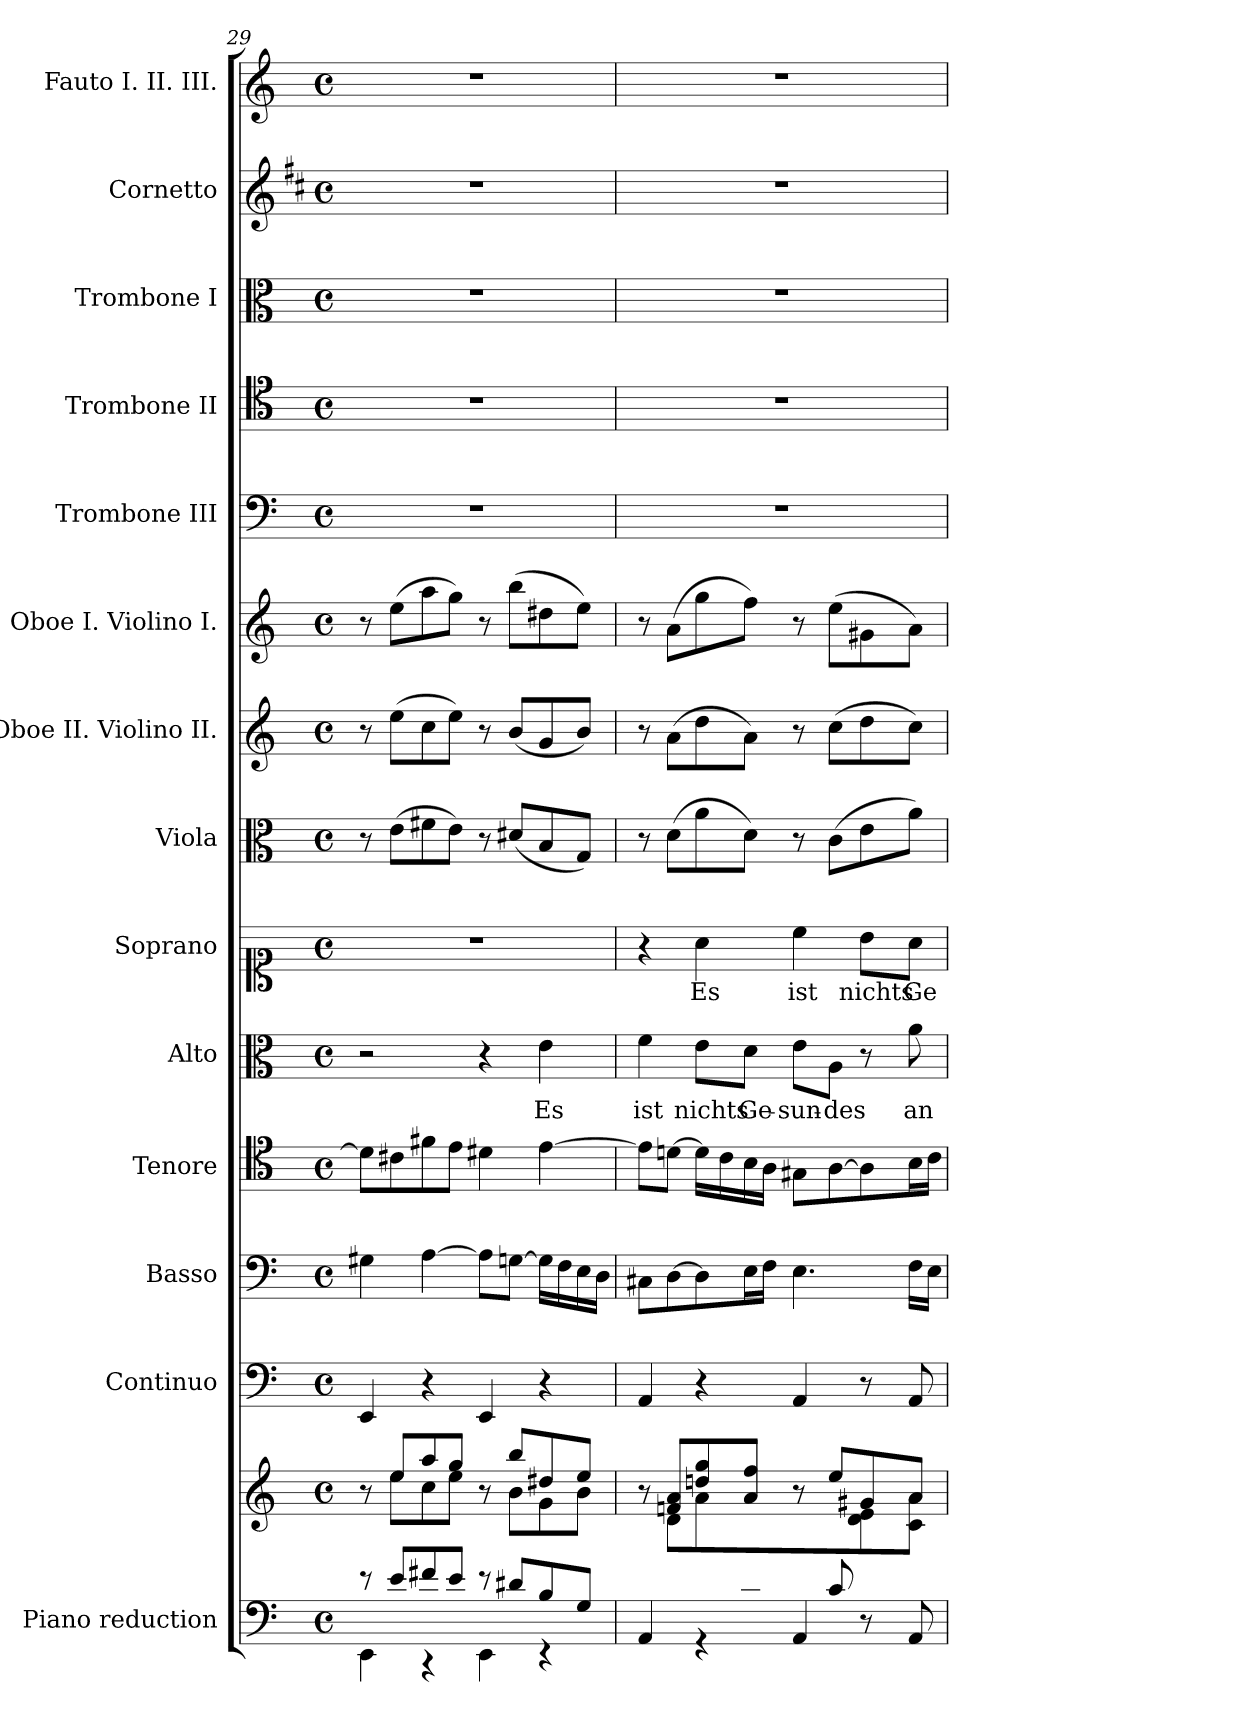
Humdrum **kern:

**kern	**kern	**kern	**kern	**kern	**kern	**text	**kern	**text	**kern	**kern	**kern	**kern	**kern	**kern	**kern	**kern
*part14	*part14	*part13	*part12	*part11	*part10	*part10	*part9	*part9	*part8	*part7	*part6	*part5	*part4	*part3	*part2	*part1
*staff15	*staff14	*staff13	*staff12	*staff11	*staff10	*staff10	*staff9	*staff9	*staff8	*staff7	*staff6	*staff5	*staff4	*staff3	*staff2	*staff1
*I"Piano reduction	*	*I"Continuo	*I"Basso	*I"Tenore	*I"Alto	*	*I"Soprano	*	*I"Viola	*I"Oboe II. Violino II.	*I"Oboe I. Violino I.	*I"Trombone III	*I"Trombone II	*I"Trombone I	*I"Cornetto	*I"Fauto I. II. III.
*I'Pno	*	*	*	*	*	*	*	*	*	*	*I'Ob	*I'Trb	*I'Trb	*I'Trb	*	*
*clefF4	*clefG2	*clefF4	*clefF4	*clefC4	*clefC3	*	*clefC1	*	*clefC3	*clefG2	*clefG2	*clefF4	*clefC4	*clefC3	*clefG2	*clefG2
*	*	*	*	*	*	*	*	*	*	*	*	*	*ITrd7c12	*ITrd7c12	*ITrd1c2	*
*k[]	*k[]	*k[]	*k[]	*k[]	*k[]	*	*k[]	*	*k[]	*k[]	*k[]	*k[]	*k[]	*k[]	*k[]	*k[]
*M4/4	*M4/4	*M4/4	*M4/4	*M4/4	*M4/4	*	*M4/4	*	*M4/4	*M4/4	*M4/4	*M4/4	*M4/4	*M4/4	*M4/4	*M4/4
*met(c)	*met(c)	*met(c)	*met(c)	*met(c)	*met(c)	*	*met(c)	*	*met(c)	*met(c)	*met(c)	*met(c)	*met(c)	*met(c)	*met(c)	*met(c)
=29	=29	=29	=29	=29	=29	=29	=29	=29	=29	=29	=29	=29	=29	=29	=29	=29
*^	*^	*	*	*	*	*	*	*	*	*	*	*	*	*	*	*
8r	4EE\	8r	8ryy	4EE/	4G#X\	8d\L]	2r	.	1r	.	8r	8r	8r	1r	1r	1r	1r	1r
8e/L	.	8ee/L	8ee\L	.	.	8c#X\	.	.	.	.	(8e\L	(8ee\L	(8ee\L	.	.	.	.	.
8f#X/	4r	8aa/	8cc\	4r	[4A\	8f#X\	.	.	.	.	8f#X\	8cc\	8aa\	.	.	.	.	.
8e/J	.	8gg/J	8ee\J	.	.	8e\J	.	.	.	.	8e\J)	8ee\J)	8gg\J)	.	.	.	.	.
8r	4EE\	8r	8ryy	4EE/	8A\L]	4d#X\	4r	.	.	.	8r	8r	8r	.	.	.	.	.
8d#X/L	.	8bb/L	8b\L	.	[8Gn\J	.	.	.	.	.	(8d#X/L	(8b/L	(8bb\L	.	.	.	.	.
!	!	!	!	!	!	!	!	!LO:LY:b	!	!	!	!	!	!	!	!	!	!
8B/	4r	8dd#X/	8g\	4r	16G\LL]	[4e\	4e\	Es	.	.	8B/	8g/	8dd#X\	.	.	.	.	.
.	.	.	.	.	16F\	.	.	.	.	.	.	.	.	.	.	.	.	.
8G/J	.	8ee/J	8b\J	.	16E\	.	.	.	.	.	8G/J)	8b/J)	8ee\J)	.	.	.	.	.
.	.	.	.	.	16D\JJ	.	.	.	.	.	.	.	.	.	.	.	.	.
=30	=30	=30	=30	=30	=30	=30	=30	=30	=30	=30	=30	=30	=30	=30	=30	=30	=30	=30
!	!	!	!	!	!	!	!	!LO:LY:b	!	!	!	!	!	!	!	!	!	!
4.ryy	4AA/	8r	8ryy	4AA/	8C#X\L	8e\L]	4f\	ist	4r	.	8r	8r	8r	1r	1r	1r	1r	1r
.	.	8fn/ 8a/L	8d\L	.	[8D\	[8dn\J	.	.	.	.	(8d\L	(8a\L	(8a\L	.	.	.	.	.
!	!	!	!	!	!	!	!	!LO:LY:b	!	!LO:LY:b	!	!	!	!	!	!	!	!
.	4r	8ddn/ 8gg/	8a\	4r	8D\]	16d\LL]	8e\L	nichts	4a\	Es	8a\	8dd\	8gg\	.	.	.	.	.
.	.	.	.	.	.	16c\	.	.	.	.	.	.	.	.	.	.	.	.
!	!	!	!	!	!	!	!	!LO:LY:b	!	!	!	!	!	!	!	!	!	!
8dn/J	.	8a/ 8ff/J	8ryy	.	16E\L	16B\	8d\J	Ge-	.	.	8d\J)	8a\J)	8ff\J)	.	.	.	.	.
.	.	.	.	.	16F\JJ	16A\JJ	.	.	.	.	.	.	.	.	.	.	.	.
!	!	!	!	!	!	!	!	!LO:LY:b	!	!LO:LY:b	!	!	!	!	!	!	!	!
8ryy	4AA/	8r	8ryy	4AA/	4.E\	8G#X\L	8e\L	sun-	4cc\	ist	8r	8r	8r	.	.	.	.	.
!	!	!	!	!	!	!	!	!LO:LY:b	!	!	!	!	!	!	!	!	!	!
8c/L	.	8ee/L	8ryy	.	.	[8A\	8A\J	des	.	.	(8c\L	(8cc\L	(8ee\L	.	.	.	.	.
!	!	!	!	!	!	!	!	!	!	!LO:LY:b	!	!	!	!	!	!	!	!
4ryy	8r	8g#X/	8d\ 8e\	8r	.	8A\]	8r	.	8b\L	nichts	8e\	8dd\	8g#X\	.	.	.	.	.
!	!	!	!	!	!	!	!	!LO:LY:b	!	!LO:LY:b	!	!	!	!	!	!	!	!
.	8AA/	8a/J	8c\ 8a\J	8AA/	16F\LL	16B\L	8a\	an	8a\J	Ge-	8a\J)	8cc\J)	8a\J)	.	.	.	.	.
.	.	.	.	.	16E\JJ	16c\JJ	.	.	.	.	.	.	.	.	.	.	.	.
*v	*v	*	*	*	*	*	*	*	*	*	*	*	*	*	*	*	*	*
*	*v	*v	*	*	*	*	*	*	*	*	*	*	*	*	*	*	*
=	=	=	=	=	=	=	=	=	=	=	=	=	=	=	=	=
*-	*-	*-	*-	*-	*-	*-	*-	*-	*-	*-	*-	*-	*-	*-	*-	*-
